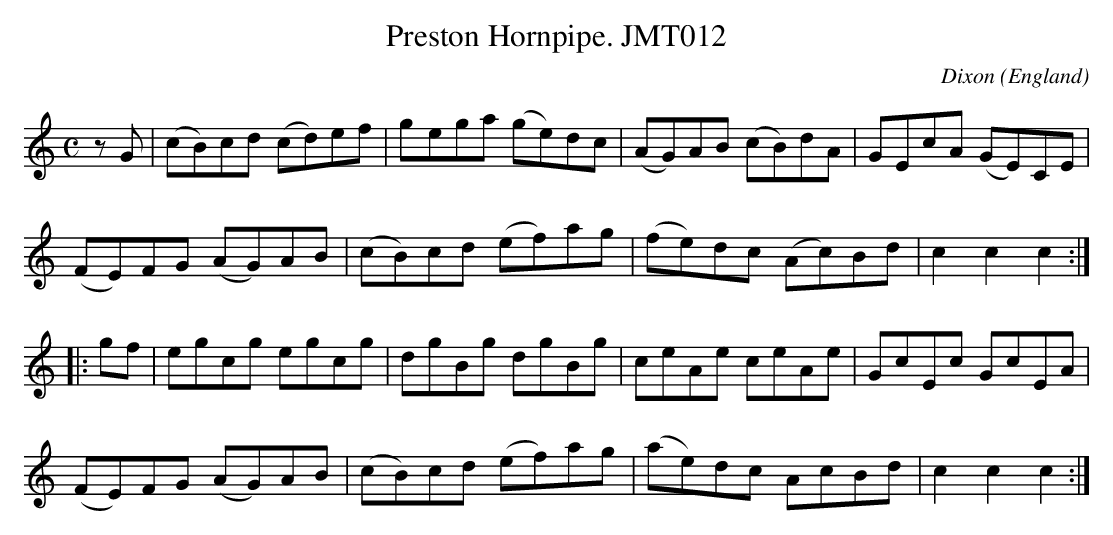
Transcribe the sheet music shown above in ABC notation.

X:1
T:Preston Hornpipe. JMT012
M:C
L:1/8
C:Dixon
O:England
K:C
zG | (cB)cd (cd)ef | g-ega (ge)dc | (AG)AB (cB)dA | GEcA (GE)CE | !
(FE)FG (AG)AB | (cB)cd (ef)ag | (fe)dc (Ac)Bd | c2c2c2 :|!
|: gf | egcg egcg | dgBg dgBg | ceAe ceAe | GcEc GcEA |!
(FE)FG (AG)AB |(cB)cd (ef)ag | (ae)dc AcBd | c2c2c2 :|
